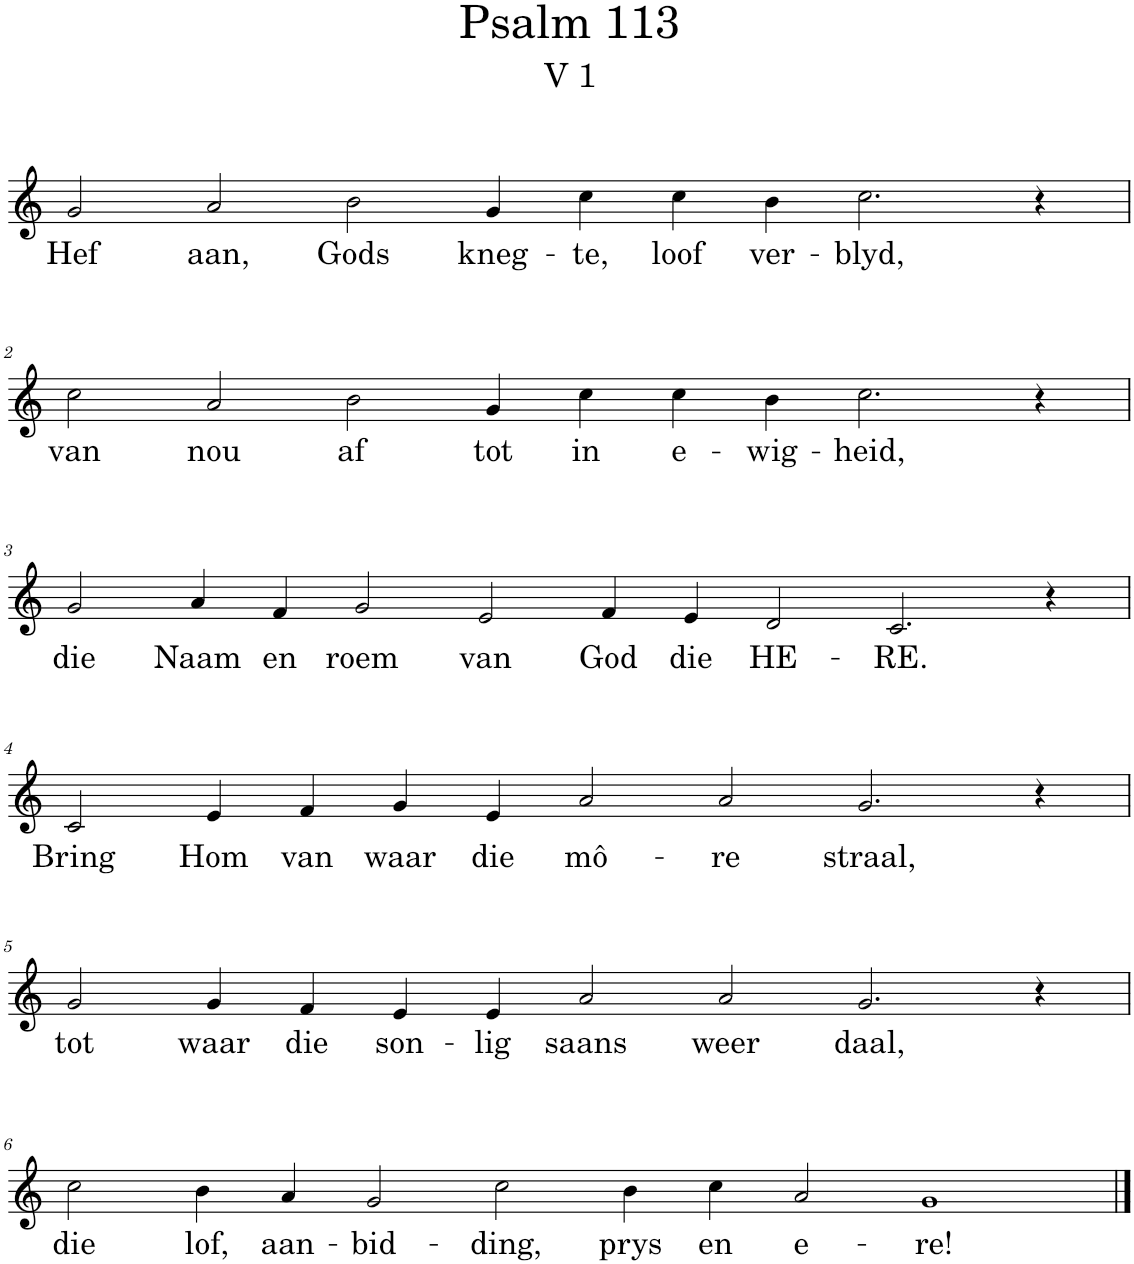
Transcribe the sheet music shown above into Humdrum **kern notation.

**kern	**text
*part1	*part1
*staff1	*staff1
*I"Pipe Organ	*
*I'Org.	*
*clefG2	*
*k[]	*
*M14/4	*
=1	=1
!	!LO:LY:b
2g/	Hef
!	!LO:LY:b
2a/	aan,
!	!LO:LY:b
2b\	Gods
!	!LO:LY:b
4g/	kneg-
!	!LO:LY:b
4cc\	-te,
!	!LO:LY:b
4cc\	loof
!	!LO:LY:b
4b\	ver-
!	!LO:LY:b
2.cc\	-blyd,
4r	.
!!LO:LB:g=z
=2	=2
!	!LO:LY:b
2cc\	van
!	!LO:LY:b
2a/	nou
!	!LO:LY:b
2b\	af
!	!LO:LY:b
4g/	tot
!	!LO:LY:b
4cc\	in
!	!LO:LY:b
4cc\	e-
!	!LO:LY:b
4b\	-wig-
!	!LO:LY:b
2.cc\	-heid,
4r	.
!!LO:LB:g=z
=3	=3
*M16/4	*
!	!LO:LY:b
2g/	die
!	!LO:LY:b
4a/	Naam
!	!LO:LY:b
4f/	en
!	!LO:LY:b
2g/	roem
!	!LO:LY:b
2e/	van
!	!LO:LY:b
4f/	God
!	!LO:LY:b
4e/	die
!	!LO:LY:b
2d/	HE-
!	!LO:LY:b
2.c/	-RE.
4r	.
!!LO:LB:g=z
=4	=4
*M14/4	*
!	!LO:LY:b
2c/	Bring
!	!LO:LY:b
4e/	Hom
!	!LO:LY:b
4f/	van
!	!LO:LY:b
4g/	waar
!	!LO:LY:b
4e/	die
!	!LO:LY:b
2a/	mô-
!	!LO:LY:b
2a/	-re
!	!LO:LY:b
2.g/	straal,
4r	.
!!LO:LB:g=z
=5	=5
!	!LO:LY:b
2g/	tot
!	!LO:LY:b
4g/	waar
!	!LO:LY:b
4f/	die
!	!LO:LY:b
4e/	son-
!	!LO:LY:b
4e/	-lig
!	!LO:LY:b
2a/	saans
!	!LO:LY:b
2a/	weer
!	!LO:LY:b
2.g/	daal,
4r	.
!!LO:LB:g=z
=6	=6
*M16/4	*
!	!LO:LY:b
2cc\	die
!	!LO:LY:b
4b\	lof,
!	!LO:LY:b
4a/	aan-
!	!LO:LY:b
2g/	-bid-
!	!LO:LY:b
2cc\	-ding,
!	!LO:LY:b
4b\	prys
!	!LO:LY:b
4cc\	en
!	!LO:LY:b
2a/	e-
!	!LO:LY:b
1g	-re!
==	==
*-	*-
